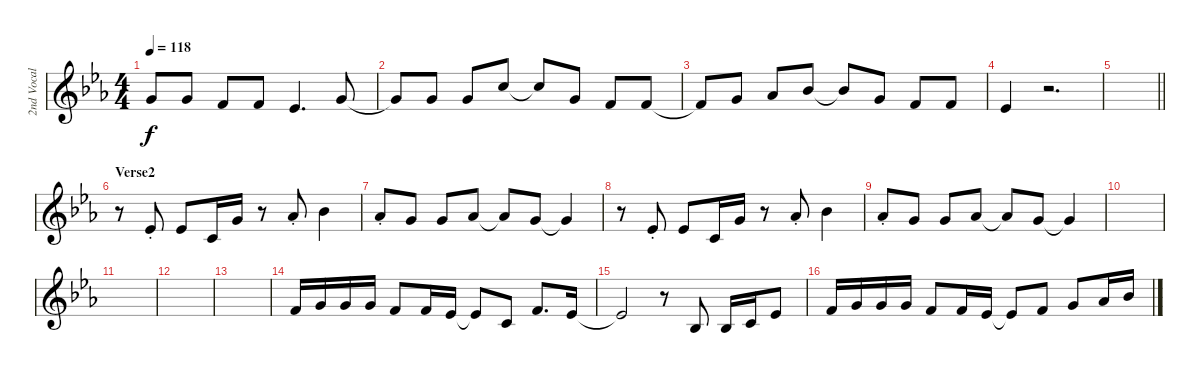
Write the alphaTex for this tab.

\track ("2nd Vocal" "2nd Vocal") {instrument flute}
\staff {score}
\tuning (E4 B3 G3 D3 A2 E2) {hide}
\ts (4 4)
\tempo 118
\clef g2
\ks eb
3.1{t}.8{dy f} 3.1.8 1.1.8 1.1.8 4.2.4{d} 3.1.8 |
3.1{t}.8 3.1.8 3.1.8 8.1.8 8.1{t}.8 3.1.8 1.1.8 1.1.8 |
1.1{t}.8 3.1.8 4.1.8 6.1.8 6.1{t}.8 3.1.8 1.1.8 1.1.8 |
4.2.4 r.2{d} |
\barLineRight lightlight
|
\section ("" "Verse2")
r.8 4.2{st}.8 4.2.8 1.2.16 3.1.16 r.8 4.1{st}.8 6.1.4 |
4.1{st}.8 3.1.8 3.1.8 4.1.8 4.1{t}.8 3.1.8 3.1{t}.4 |
r.8 4.2{st}.8 4.2.8 1.2.16 3.1.16 r.8 4.1{st}.8 6.1.4 |
4.1{st}.8 3.1.8 3.1.8 4.1.8 4.1{t}.8 3.1.8 3.1{t}.4 |
|
|
|
|
1.1.16 3.1.16 3.1.16 3.1.16 1.1.8 1.1.16 4.2.16 4.2{t}.8 1.2.8 1.1.8{d} 4.2.16 |
4.2{t}.2 r.8 3.3.8 3.3.16 1.2.16 4.2.8 |
1.1.16 3.1.16 3.1.16 3.1.16 1.1.8 1.1.16 4.2.16 4.2{t}.8 1.1.8 3.1.8 4.1.16 6.1.16
